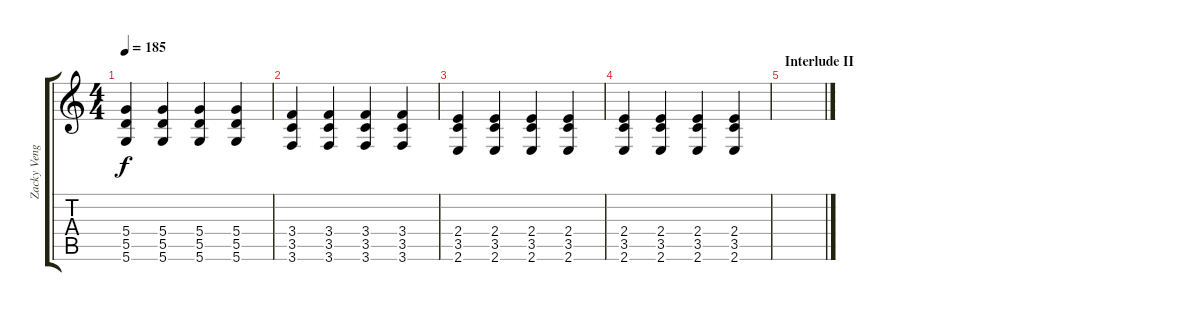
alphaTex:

\track ("Zacky Vengeance II" "Zacky Veng") {instrument distortionguitar}
\staff {score tabs}
\tuning (E4 B3 G3 D3 A2 D2) {hide}
\ts (4 4)
\tempo 185
\clef g2
\ks c
(5.4 5.5 5.6).4{dy f} (5.4 5.5 5.6).4 (5.4 5.5 5.6).4 (5.4 5.5 5.6).4 |
(3.4 3.5 3.6).4 (3.4 3.5 3.6).4 (3.4 3.5 3.6).4 (3.4 3.5 3.6).4 |
(2.4 3.5 2.6).4 (2.4 3.5 2.6).4 (2.4 3.5 2.6).4 (2.4 3.5 2.6).4 |
(2.4 3.5 2.6).4 (2.4 3.5 2.6).4 (2.4 3.5 2.6).4 (2.4 3.5 2.6).4 |
\section ("" "Interlude II")
